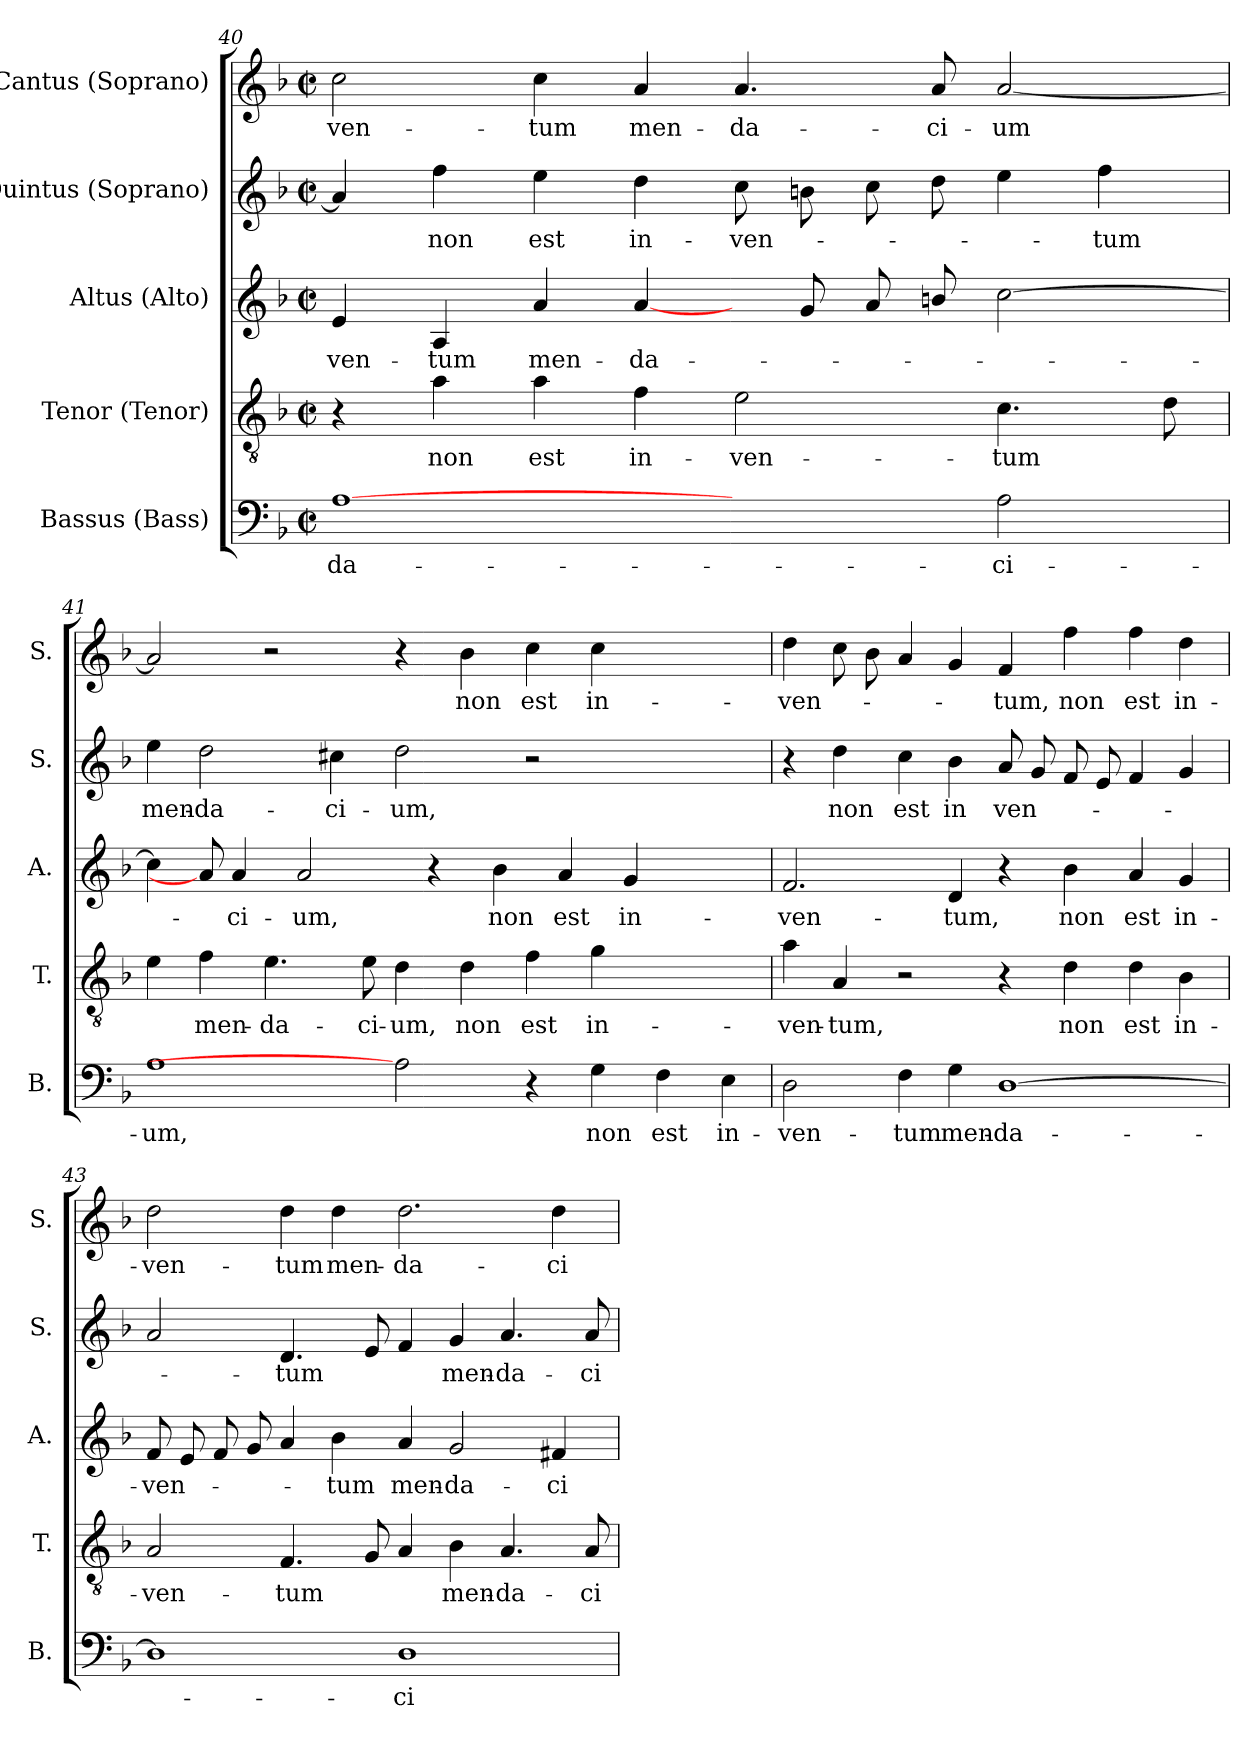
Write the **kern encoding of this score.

**kern	**text	**kern	**text	**kern	**text	**kern	**text	**kern	**text
*part5	*part5	*part4	*part4	*part3	*part3	*part2	*part2	*part1	*part1
*staff5	*staff5	*staff4	*staff4	*staff3	*staff3	*staff2	*staff2	*staff1	*staff1
*I"Bassus (Bass)	*	*I"Tenor (Tenor)	*	*I"Altus (Alto)	*	*I"Quintus (Soprano)	*	*I"Cantus (Soprano)	*
*I'B.	*	*I'T.	*	*I'A.	*	*I'S.	*	*I'S.	*
*clefF4	*	*clefGv2	*	*clefG2	*	*clefG2	*	*clefG2	*
*	*	*ITrd7c12	*	*	*	*	*	*	*
*k[b-]	*	*k[b-]	*	*k[b-]	*	*k[b-]	*	*k[b-]	*
*F:	*	*F:	*	*F:	*	*F:	*	*F:	*
*M2/2	*	*M2/2	*	*M2/2	*	*M2/2	*	*M2/2	*
*met(c|)	*	*met(c|)	*	*met(c|)	*	*met(c|)	*	*met(c|)	*
=40	=40	=40	=40	=40	=40	=40	=40	=40	=40
!	!LO:LY:b:color=#000000	!	!	!	!	!	!	!	!
!	!	!	!	!	!LO:LY:b:color=#000000	!	!	!	!
!	!	!	!	!	!	!	!	!	!LO:LY:b:color=#000000
[1Ai	-da-	4r	.	4ei/	-ven-	4ai/]	.	2cci\	-ven-
!	!	!	!LO:LY:b:color=#000000	!	!	!	!	!	!
!	!	!	!	!	!LO:LY:b:color=#000000	!	!	!	!
!	!	!	!	!	!	!	!LO:LY:b:color=#000000	!	!
.	.	4Ai\	non	4Ai/	-tum	4ffi\	non	.	.
!	!	!	!LO:LY:b:color=#000000	!	!	!	!	!	!
!	!	!	!	!	!LO:LY:b:color=#000000	!	!	!	!
!	!	!	!	!	!	!	!LO:LY:b:color=#000000	!	!
!	!	!	!	!	!	!	!	!	!LO:LY:b:color=#000000
.	.	4Ai\	est	4ai/	men-	4eei\	est	4cci\	-tum
!	!	!	!LO:LY:b:color=#000000	!	!	!	!	!	!
!	!	!	!	!	!LO:LY:b:color=#000000	!	!	!	!
!	!	!	!	!	!	!	!LO:LY:b:color=#000000	!	!
!	!	!	!	!	!	!	!	!	!LO:LY:b:color=#000000
.	.	4Fi\	in-	[4ai/	-da-	4ddi\	in-	4ai/	men-
!	!	!	!LO:LY:b:color=#000000	!	!	!	!	!	!
!	!	!	!	!	!	!	!LO:LY:b:color=#000000	!	!
!	!	!	!	!	!	!	!	!	!LO:LY:b:color=#000000
2ryy	.	2Ei\	-ven-	8ryy	.	8cci\	-ven-	4.ai/	-da-
.	.	.	.	8gi/	.	8bni\	.	.	.
.	.	.	.	8ai/	.	8cci\	.	.	.
!	!	!	!	!	!	!	!	!	!LO:LY:b:color=#000000
.	.	.	.	8bni/	.	8ddi\	.	8ai/	-ci-
!	!LO:LY:b:color=#000000	!	!	!	!	!	!	!	!
!	!	!	!LO:LY:b:color=#000000	!	!	!	!	!	!
!	!	!	!	!	!	!	!	!	!LO:LY:b:color=#000000
2Ai\	-ci-	4.Ci\	-tum	[2cci\	.	4eei\	.	[2ai/	-um
!	!	!	!	!	!	!	!LO:LY:b:color=#000000	!	!
.	.	.	.	.	.	4ffi\	-tum	.	.
.	.	8Di\	.	.	.	.	.	.	.
=41	=41	=41	=41	=41	=41	=41	=41	=41	=41
!	!LO:LY:b:color=#000000	!	!	!	!	!	!	!	!
!	!	!	!	!	!	!	!LO:LY:b:color=#000000	!	!
1Ai	-um,	4Ei\	.	4cci\]	.	4eei\	men-	2ai/]	.
!	!	!	!LO:LY:b:color=#000000	!	!	!	!	!	!
!	!	!	!	!	!	!	!LO:LY:b:color=#000000	!	!
.	.	4Fi\	men-	8ai/]	.	2ddi\	-da-	.	.
!	!	!	!	!	!LO:LY:b:color=#000000	!	!	!	!
.	.	.	.	4ai/	-ci-	.	.	.	.
!	!	!	!LO:LY:b:color=#000000	!	!	!	!	!	!
.	.	4.Ei\	-da-	.	.	.	.	2r	.
!	!	!	!	!	!LO:LY:b:color=#000000	!	!	!	!
.	.	.	.	2ai/	-um,	.	.	.	.
!	!	!	!	!	!	!	!LO:LY:b:color=#000000	!	!
.	.	.	.	.	.	4cc#Xi\	-ci-	.	.
!	!	!	!LO:LY:b:color=#000000	!	!	!	!	!	!
.	.	8Ei\	-ci-	.	.	.	.	.	.
!	!	!	!LO:LY:b:color=#000000	!	!	!	!	!	!
!	!	!	!	!	!	!	!LO:LY:b:color=#000000	!	!
2Ai]	.	4Di\	-um,	.	.	2ddi\	-um,	4r	.
.	.	.	.	4r	.	.	.	.	.
!	!	!	!LO:LY:b:color=#000000	!	!	!	!	!	!
!	!	!	!	!	!	!	!	!	!LO:LY:b:color=#000000
.	.	4Di\	non	.	.	.	.	4b-i\	non
!	!	!	!	!	!LO:LY:b:color=#000000	!	!	!	!
.	.	.	.	4b-i\	non	.	.	.	.
!	!	!	!LO:LY:b:color=#000000	!	!	!	!	!	!
!	!	!	!	!	!	!	!	!	!LO:LY:b:color=#000000
4r	.	4Fi\	est	.	.	2r	.	4cci\	est
!	!	!	!	!	!LO:LY:b:color=#000000	!	!	!	!
.	.	.	.	4ai/	est	.	.	.	.
!	!LO:LY:b:color=#000000	!	!	!	!	!	!	!	!
!	!	!	!LO:LY:b:color=#000000	!	!	!	!	!	!
!	!	!	!	!	!	!	!	!	!LO:LY:b:color=#000000
4Gi\	non	4Gi\	in-	.	.	.	.	4cci\	in-
!	!	!	!	!	!LO:LY:b:color=#000000	!	!	!	!
.	.	.	.	4gi/	in-	.	.	.	.
!	!LO:LY:b:color=#000000	!	!	!	!	!	!	!	!
4Fi\	est	2ryy	.	.	.	2ryy	.	2ryy	.
.	.	.	.	4.ryy	.	.	.	.	.
!	!LO:LY:b:color=#000000	!	!	!	!	!	!	!	!
4Ei\	in-	.	.	.	.	.	.	.	.
!!LO:PB:g=z
=42	=42	=42	=42	=42	=42	=42	=42	=42	=42
!	!LO:LY:b:color=#000000	!	!	!	!	!	!	!	!
!	!	!	!LO:LY:b:color=#000000	!	!	!	!	!	!
!	!	!	!	!	!LO:LY:b:color=#000000	!	!	!	!
!	!	!	!	!	!	!	!	!	!LO:LY:b:color=#000000
2Di\	-ven-	4Ai\	-ven-	2.fi/	-ven-	4r	.	4ddi\	-ven-
!	!	!	!LO:LY:b:color=#000000	!	!	!	!	!	!
!	!	!	!	!	!	!	!LO:LY:b:color=#000000	!	!
.	.	4AAi/	-tum,	.	.	4ddi\	non	8cci\	.
.	.	.	.	.	.	.	.	8b-i\	.
!	!LO:LY:b:color=#000000	!	!	!	!	!	!	!	!
!	!	!	!	!	!	!	!LO:LY:b:color=#000000	!	!
4Fi\	-tum	2r	.	.	.	4cci\	est	4ai/	.
!	!LO:LY:b:color=#000000	!	!	!	!	!	!	!	!
!	!	!	!	!	!LO:LY:b:color=#000000	!	!	!	!
!	!	!	!	!	!	!	!LO:LY:b:color=#000000	!	!
4Gi\	men-	.	.	4di/	-tum,	4b-i\	in	4gi/	.
!	!LO:LY:b:color=#000000	!	!	!	!	!	!	!	!
!	!	!	!	!	!	!	!LO:LY:b:color=#000000	!	!
!	!	!	!	!	!	!	!	!	!LO:LY:b:color=#000000
[1Di	-da-	4r	.	4r	.	8ai/	ven-	4fi/	-tum,
.	.	.	.	.	.	8gi/	.	.	.
!	!	!	!LO:LY:b:color=#000000	!	!	!	!	!	!
!	!	!	!	!	!LO:LY:b:color=#000000	!	!	!	!
!	!	!	!	!	!	!	!	!	!LO:LY:b:color=#000000
.	.	4Di\	non	4b-i\	non	8fi/	.	4ffi\	non
.	.	.	.	.	.	8ei/	.	.	.
!	!	!	!LO:LY:b:color=#000000	!	!	!	!	!	!
!	!	!	!	!	!LO:LY:b:color=#000000	!	!	!	!
!	!	!	!	!	!	!	!	!	!LO:LY:b:color=#000000
.	.	4Di\	est	4ai/	est	4fi/	.	4ffi\	est
!	!	!	!LO:LY:b:color=#000000	!	!	!	!	!	!
!	!	!	!	!	!LO:LY:b:color=#000000	!	!	!	!
!	!	!	!	!	!	!	!	!	!LO:LY:b:color=#000000
.	.	4BB-i\	in-	4gi/	in-	4gi/	.	4ddi\	in-
=43	=43	=43	=43	=43	=43	=43	=43	=43	=43
!	!	!	!LO:LY:b:color=#000000	!	!	!	!	!	!
!	!	!	!	!	!LO:LY:b:color=#000000	!	!	!	!
!	!	!	!	!	!	!	!	!	!LO:LY:b:color=#000000
1Di]	.	2AAi/	-ven-	8fi/	-ven-	2ai/	.	2ddi\	-ven-
.	.	.	.	8ei/	.	.	.	.	.
.	.	.	.	8fi/	.	.	.	.	.
.	.	.	.	8gi/	.	.	.	.	.
!	!	!	!LO:LY:b:color=#000000	!	!	!	!	!	!
!	!	!	!	!	!	!	!LO:LY:b:color=#000000	!	!
!	!	!	!	!	!	!	!	!	!LO:LY:b:color=#000000
.	.	4.FFi/	-tum	4ai/	.	4.di/	-tum	4ddi\	-tum
!	!	!	!	!	!LO:LY:b:color=#000000	!	!	!	!
!	!	!	!	!	!	!	!	!	!LO:LY:b:color=#000000
.	.	.	.	4b-i\	-tum	.	.	4ddi\	men-
.	.	8GGi/	.	.	.	8ei/	.	.	.
!	!LO:LY:b:color=#000000	!	!	!	!	!	!	!	!
!	!	!	!	!	!LO:LY:b:color=#000000	!	!	!	!
!	!	!	!	!	!	!	!	!	!LO:LY:b:color=#000000
1Di	-ci-	4AAi/	.	4ai/	men-	4fi/	.	2.ddi\	-da-
!	!	!	!LO:LY:b:color=#000000	!	!	!	!	!	!
!	!	!	!	!	!LO:LY:b:color=#000000	!	!	!	!
!	!	!	!	!	!	!	!LO:LY:b:color=#000000	!	!
.	.	4BB-i\	men-	2gi/	-da-	4gi/	men-	.	.
!	!	!	!LO:LY:b:color=#000000	!	!	!	!	!	!
!	!	!	!	!	!	!	!LO:LY:b:color=#000000	!	!
.	.	4.AAi/	-da-	.	.	4.ai/	-da-	.	.
!	!	!	!	!	!LO:LY:b:color=#000000	!	!	!	!
!	!	!	!	!	!	!	!	!	!LO:LY:b:color=#000000
.	.	.	.	4f#Xi/	-ci-	.	.	4ddi\	-ci-
!	!	!	!LO:LY:b:color=#000000	!	!	!	!	!	!
!	!	!	!	!	!	!	!LO:LY:b:color=#000000	!	!
.	.	8AAi/	-ci-	.	.	8ai/	-ci-	.	.
=	=	=	=	=	=	=	=	=	=
*-	*-	*-	*-	*-	*-	*-	*-	*-	*-
